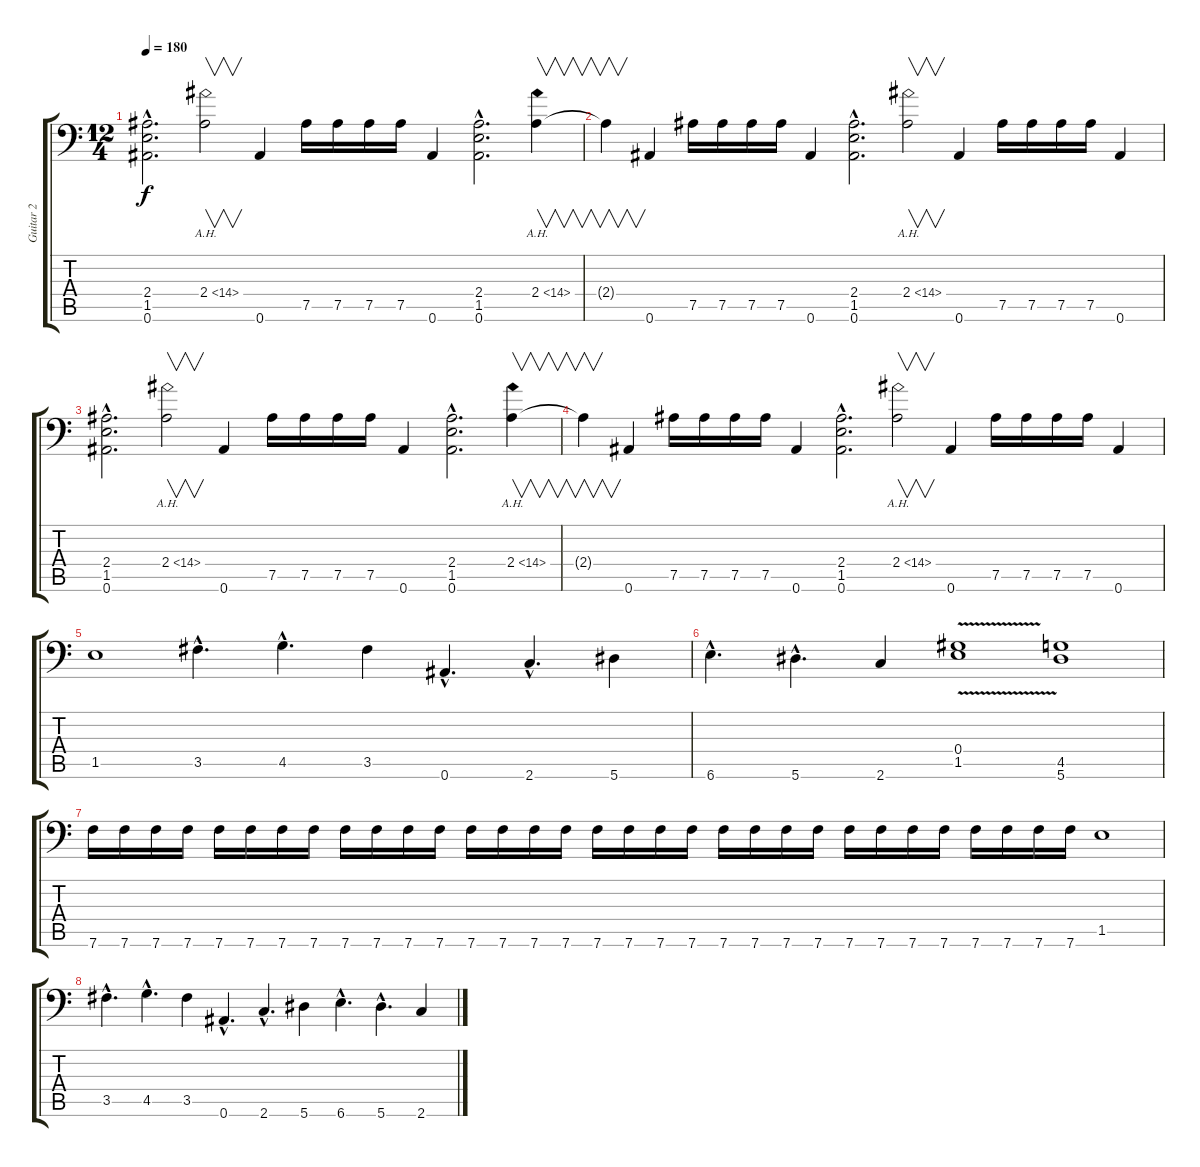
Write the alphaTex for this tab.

\track ("Guitar 2" "Guitar 2") {instrument distortionguitar}
\staff {score tabs}
\tuning (Bb3 F3 Db3 Ab2 Eb2 Bb1) {hide}
\ts (12 4)
\tempo 180
\clef f4
\ks c
(2.4{hac t} 1.5{hac t} 0.6{hac t}).2{d dy f} 2.4{ah 12}.2{v} 0.6.4 7.5.16 7.5.16 7.5.16 7.5.16 0.6.4 (2.4{hac} 1.5{hac} 0.6{hac}).2{d} 2.4{ah 12}.4{v} |
2.4{t}.4{v} 0.6.4 7.5.16 7.5.16 7.5.16 7.5.16 0.6.4 (2.4{hac} 1.5{hac} 0.6{hac}).2{d} 2.4{ah 12}.2{v} 0.6.4 7.5.16 7.5.16 7.5.16 7.5.16 0.6.4 |
(2.4{hac} 1.5{hac} 0.6{hac}).2{d} 2.4{ah 12}.2{v} 0.6.4 7.5.16 7.5.16 7.5.16 7.5.16 0.6.4 (2.4{hac} 1.5{hac} 0.6{hac}).2{d} 2.4{ah 12}.4{v} |
2.4{t}.4{v} 0.6.4 7.5.16 7.5.16 7.5.16 7.5.16 0.6.4 (2.4{hac} 1.5{hac} 0.6{hac}).2{d} 2.4{ah 12}.2{v} 0.6.4 7.5.16 7.5.16 7.5.16 7.5.16 0.6.4 |
1.5.1 3.5{hac}.4{d} 4.5{hac}.4{d} 3.5.4 0.6{hac}.4{d} 2.6{hac}.4{d} 5.6.4 |
6.6{hac}.4{d} 5.6{hac}.4{d} 2.6.4 (0.4 1.5{v}).1 (4.5 5.6).1 |
7.6.16 7.6.16 7.6.16 7.6.16 7.6.16 7.6.16 7.6.16 7.6.16 7.6.16 7.6.16 7.6.16 7.6.16 7.6.16 7.6.16 7.6.16 7.6.16 7.6.16 7.6.16 7.6.16 7.6.16 7.6.16 7.6.16 7.6.16 7.6.16 7.6.16 7.6.16 7.6.16 7.6.16 7.6.16 7.6.16 7.6.16 7.6.16 1.5.1 |
3.5{hac}.4{d} 4.5{hac}.4{d} 3.5.4 0.6{hac}.4{d} 2.6{hac}.4{d} 5.6.4 6.6{hac}.4{d} 5.6{hac}.4{d} 2.6.4
